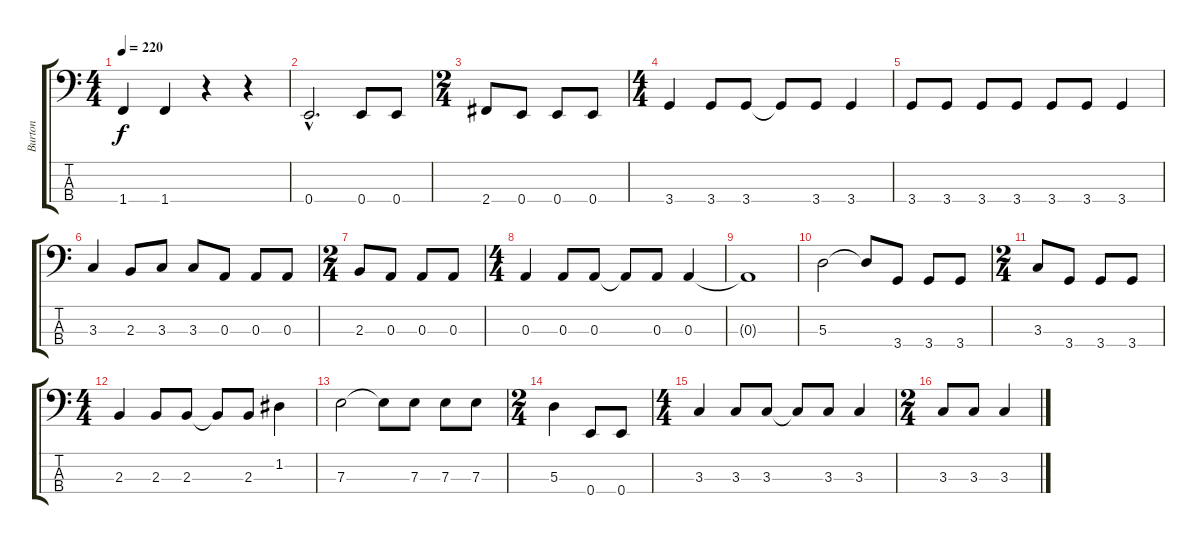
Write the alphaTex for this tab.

\track ("Burton" "Burton") {instrument electricbassfinger}
\staff {score tabs}
\tuning (G2 D2 A1 E1) {hide}
\ts (4 4)
\tempo 220
\clef f4
\ks c
1.4.4{dy f} 1.4.4 r.4 r.4 |
0.4{hac}.2{d} 0.4.8 0.4.8 |
\ts (2 4)
2.4.8 0.4.8 0.4.8 0.4.8 |
\ts (4 4)
3.4.4 3.4.8 3.4.8 3.4{t}.8 3.4.8 3.4.4 |
3.4.8 3.4.8 3.4.8 3.4.8 3.4.8 3.4.8 3.4.4 |
3.3.4 2.3.8 3.3.8 3.3.8 0.3.8 0.3.8 0.3.8 |
\ts (2 4)
2.3.8 0.3.8 0.3.8 0.3.8 |
\ts (4 4)
0.3.4 0.3.8 0.3.8 0.3{t}.8 0.3.8 0.3.4 |
0.3{t}.1 |
5.3.2 5.3{t}.8 3.4.8 3.4.8 3.4.8 |
\ts (2 4)
3.3.8 3.4.8 3.4.8 3.4.8 |
\ts (4 4)
2.3.4 2.3.8 2.3.8 2.3{t}.8 2.3.8 1.2.4 |
7.3.2 7.3{t}.8 7.3.8 7.3.8 7.3.8 |
\ts (2 4)
5.3.4 0.4.8 0.4.8 |
\ts (4 4)
3.3.4 3.3.8 3.3.8 3.3{t}.8 3.3.8 3.3.4 |
\ts (2 4)
3.3.8 3.3.8 3.3.4
